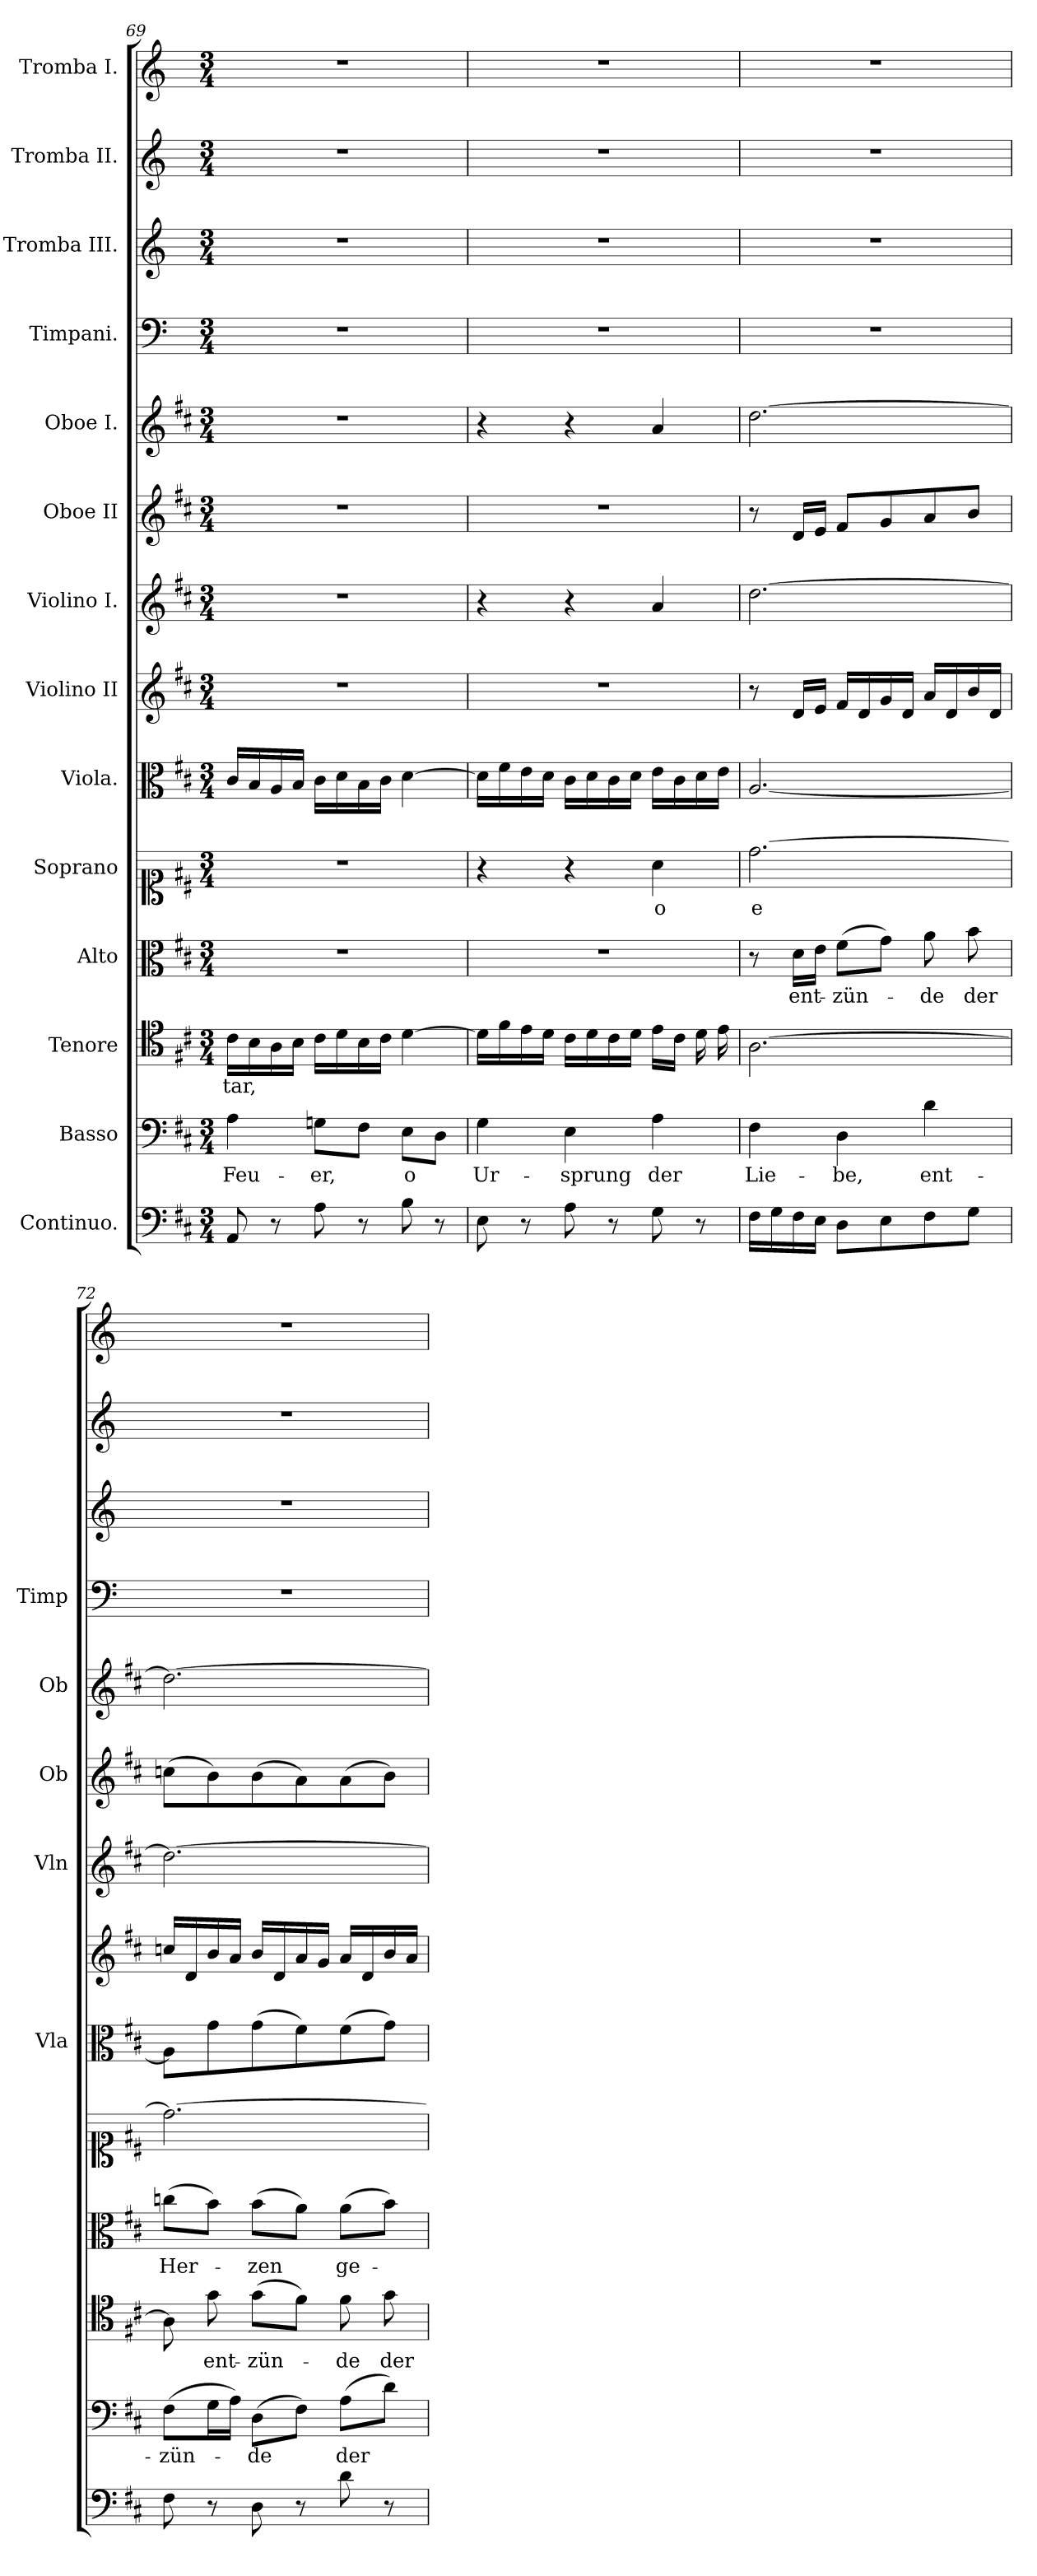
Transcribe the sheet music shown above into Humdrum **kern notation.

**kern	**kern	**text	**kern	**text	**kern	**text	**kern	**text	**kern	**kern	**kern	**kern	**kern	**kern	**kern	**kern	**kern
*part14	*part13	*part13	*part12	*part12	*part11	*part11	*part10	*part10	*part9	*part8	*part7	*part6	*part5	*part4	*part3	*part2	*part1
*staff14	*staff13	*staff13	*staff12	*staff12	*staff11	*staff11	*staff10	*staff10	*staff9	*staff8	*staff7	*staff6	*staff5	*staff4	*staff3	*staff2	*staff1
*I"Continuo.	*I"Basso	*	*I"Tenore	*	*I"Alto	*	*I"Soprano	*	*I"Viola.	*I"Violino II	*I"Violino I.	*I"Oboe II	*I"Oboe I.	*I"Timpani.	*I"Tromba III.	*I"Tromba II.	*I"Tromba I.
*	*	*	*	*	*	*	*	*	*I'Vla	*	*I'Vln	*I'Ob	*I'Ob	*I'Timp	*	*	*
*clefF4	*clefF4	*	*clefC4	*	*clefC3	*	*clefC1	*	*clefC3	*clefG2	*clefG2	*clefG2	*clefG2	*clefF4	*clefG2	*clefG2	*clefG2
*	*	*	*	*	*	*	*	*	*	*	*	*	*	*ITrd-1c-2	*ITrd-1c-2	*ITrd-1c-2	*ITrd-1c-2
*k[f#c#]	*k[f#c#]	*	*k[f#c#]	*	*k[f#c#]	*	*k[f#c#]	*	*k[f#c#]	*k[f#c#]	*k[f#c#]	*k[f#c#]	*k[f#c#]	*k[f#c#]	*k[f#c#]	*k[f#c#]	*k[f#c#]
*M3/4	*M3/4	*	*M3/4	*	*M3/4	*	*M3/4	*	*M3/4	*M3/4	*M3/4	*M3/4	*M3/4	*M3/4	*M3/4	*M3/4	*M3/4
=69	=69	=69	=69	=69	=69	=69	=69	=69	=69	=69	=69	=69	=69	=69	=69	=69	=69
!	!	!LO:LY:b	!	!LO:LY:b	!	!	!	!	!	!	!	!	!	!	!	!	!
8AA/	4A\	Feu-	16c#\LL	-tar,	2.r	.	2.r	.	16c#/LL	2.r	2.r	2.r	2.r	2.r	2.r	2.r	2.r
.	.	.	16B\	.	.	.	.	.	16B/	.	.	.	.	.	.	.	.
8r	.	.	16A\	.	.	.	.	.	16A/	.	.	.	.	.	.	.	.
.	.	.	16B\JJ	.	.	.	.	.	16B/JJ	.	.	.	.	.	.	.	.
!	!	!LO:LY:b	!	!	!	!	!	!	!	!	!	!	!	!	!	!	!
8A\	8Gn\L	-er,	16c#\LL	.	.	.	.	.	16c#\LL	.	.	.	.	.	.	.	.
.	.	.	16d\	.	.	.	.	.	16d\	.	.	.	.	.	.	.	.
8r	8F#\J	.	16B\	.	.	.	.	.	16B\	.	.	.	.	.	.	.	.
.	.	.	16c#\JJ	.	.	.	.	.	16c#\JJ	.	.	.	.	.	.	.	.
!	!	!LO:LY:b	!	!	!	!	!	!	!	!	!	!	!	!	!	!	!
8B\	8E\L	o	[4d\	.	.	.	.	.	[4d\	.	.	.	.	.	.	.	.
8r	8D\J	.	.	.	.	.	.	.	.	.	.	.	.	.	.	.	.
!!LO:PB:g=z
=70	=70	=70	=70	=70	=70	=70	=70	=70	=70	=70	=70	=70	=70	=70	=70	=70	=70
!	!	!LO:LY:b	!	!	!	!	!	!	!	!	!	!	!	!	!	!	!
8E\	4G\	Ur-	16d\LL]	.	2.r	.	4r	.	16d\LL]	2.r	4r	2.r	4r	2.r	2.r	2.r	2.r
.	.	.	16f#\	.	.	.	.	.	16f#\	.	.	.	.	.	.	.	.
8r	.	.	16e\	.	.	.	.	.	16e\	.	.	.	.	.	.	.	.
.	.	.	16d\JJ	.	.	.	.	.	16d\JJ	.	.	.	.	.	.	.	.
!	!	!LO:LY:b	!	!	!	!	!	!	!	!	!	!	!	!	!	!	!
8A\	4E\	-sprung	16c#\LL	.	.	.	4r	.	16c#\LL	.	4r	.	4r	.	.	.	.
.	.	.	16d\	.	.	.	.	.	16d\	.	.	.	.	.	.	.	.
8r	.	.	16c#\	.	.	.	.	.	16c#\	.	.	.	.	.	.	.	.
.	.	.	16d\JJ	.	.	.	.	.	16d\JJ	.	.	.	.	.	.	.	.
!	!	!LO:LY:b	!	!	!	!	!	!LO:LY:b	!	!	!	!	!	!	!	!	!
8G\	4A\	der	16e\LL	.	.	.	4a\	o	16e\LL	.	4a/	.	4a/	.	.	.	.
.	.	.	16c#\JJ	.	.	.	.	.	16c#\	.	.	.	.	.	.	.	.
8r	.	.	16d\	.	.	.	.	.	16d\	.	.	.	.	.	.	.	.
.	.	.	16e\	.	.	.	.	.	16e\JJ	.	.	.	.	.	.	.	.
=71	=71	=71	=71	=71	=71	=71	=71	=71	=71	=71	=71	=71	=71	=71	=71	=71	=71
!	!	!LO:LY:b	!	!	!	!	!	!LO:LY:b	!	!	!	!	!	!	!	!	!
16F#\LL	4F#\	Lie-	[2.A\	.	8r	.	[2.dd\	e-	[2.A/	8r	[2.dd\	8r	[2.dd\	2.r	2.r	2.r	2.r
16G\	.	.	.	.	.	.	.	.	.	.	.	.	.	.	.	.	.
!	!	!	!	!	!	!LO:LY:b	!	!	!	!	!	!	!	!	!	!	!
16F#\	.	.	.	.	16d\LL	-ent-	.	.	.	16d/LL	.	16d/LL	.	.	.	.	.
16E\JJ	.	.	.	.	16e\JJ	.	.	.	.	16e/JJ	.	16e/JJ	.	.	.	.	.
!	!	!LO:LY:b	!	!	!	!LO:LY:b	!	!	!	!	!	!	!	!	!	!	!
8D\L	4D\	-be,	.	.	(<8f#\L	zün-	.	.	.	16f#/LL	.	8f#/L	.	.	.	.	.
.	.	.	.	.	.	.	.	.	.	16d/	.	.	.	.	.	.	.
8E\	.	.	.	.	8g\J)	.	.	.	.	16g/	.	8g/	.	.	.	.	.
.	.	.	.	.	.	.	.	.	.	16d/JJ	.	.	.	.	.	.	.
!	!	!LO:LY:b	!	!	!	!LO:LY:b	!	!	!	!	!	!	!	!	!	!	!
8F#\	4d\	ent-	.	.	8a\	de	.	.	.	16a/LL	.	8a/	.	.	.	.	.
.	.	.	.	.	.	.	.	.	.	16d/	.	.	.	.	.	.	.
!	!	!	!	!	!	!LO:LY:b	!	!	!	!	!	!	!	!	!	!	!
8G\J	.	.	.	.	8b\	der	.	.	.	16b/	.	8b/J	.	.	.	.	.
.	.	.	.	.	.	.	.	.	.	16d/JJ	.	.	.	.	.	.	.
=72	=72	=72	=72	=72	=72	=72	=72	=72	=72	=72	=72	=72	=72	=72	=72	=72	=72
!	!	!LO:LY:b	!	!	!	!LO:LY:b	!	!LO:LY:b	!	!	!	!	!	!	!	!	!
8F#\	(>8F#\L	zün-	8A\]	.	(>8ccn\L	-Her-	2.dd\_	---	8A\L]	16ccn/LL	2.dd\_	(<8ccn\L	2.dd\_	2.r	2.r	2.r	2.r
.	.	.	.	.	.	.	.	.	.	16d/	.	.	.	.	.	.	.
!	!	!	!	!LO:LY:b	!	!	!	!	!	!	!	!	!	!	!	!	!
8r	16G\L	.	8g\	ent-	8b\J)	.	.	.	8g\	16b/	.	8b\)	.	.	.	.	.
.	16A\JJ)	.	.	.	.	.	.	.	.	16a/JJ	.	.	.	.	.	.	.
!	!	!LO:LY:b	!	!LO:LY:b	!	!LO:LY:b	!	!	!	!	!	!	!	!	!	!	!
8D\	(>8D\L	de	(>8g\L	-zün-	(<8b\L	zen	.	.	(>8g\	16b/LL	.	(<8b\	.	.	.	.	.
.	.	.	.	.	.	.	.	.	.	16d/	.	.	.	.	.	.	.
8r	8F#\J)	.	8f#\J)	.	8a\J)	.	.	.	8f#\)	16a/	.	8a\)	.	.	.	.	.
.	.	.	.	.	.	.	.	.	.	16g/JJ	.	.	.	.	.	.	.
!	!	!LO:LY:b	!	!LO:LY:b	!	!LO:LY:b	!	!	!	!	!	!	!	!	!	!	!
8d\	(>8A\L	der	8f#\	de	(<8a\L	ge-	.	.	(>8f#\	16a/LL	.	(<8a\	.	.	.	.	.
.	.	.	.	.	.	.	.	.	.	16d/	.	.	.	.	.	.	.
!	!	!	!	!LO:LY:b	!	!	!	!	!	!	!	!	!	!	!	!	!
8r	8d\J)	.	8g\	der	8b\J)	.	.	.	8g\J)	16b/	.	8b\J)	.	.	.	.	.
.	.	.	.	.	.	.	.	.	.	16a/JJ	.	.	.	.	.	.	.
=	=	=	=	=	=	=	=	=	=	=	=	=	=	=	=	=	=
*-	*-	*-	*-	*-	*-	*-	*-	*-	*-	*-	*-	*-	*-	*-	*-	*-	*-
